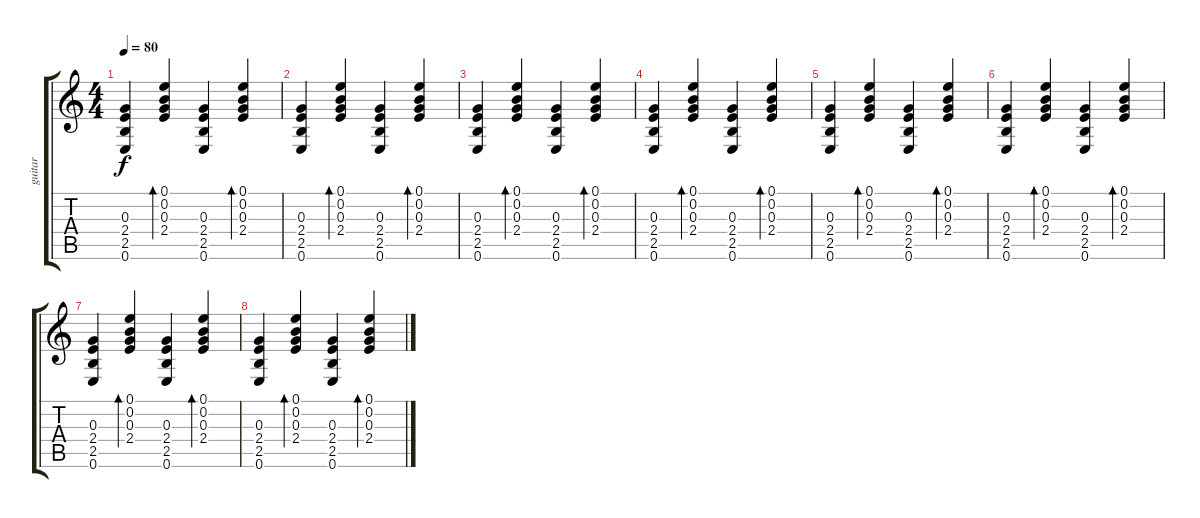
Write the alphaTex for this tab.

\track ("guitar" "guitar") {instrument electricguitarclean}
\staff {score tabs}
\tuning (E4 B3 G3 D3 A2 E2) {hide}
\ts (4 4)
\tempo 80
\clef g2
\ks c
(0.3 2.4 2.5 0.6).4{dy f} (0.1 0.2 0.3 2.4).4{bd 30} (0.3 2.4 2.5 0.6).4 (0.1 0.2 0.3 2.4).4{bd 30} |
(0.3 2.4 2.5 0.6).4 (0.1 0.2 0.3 2.4).4{bd 30} (0.3 2.4 2.5 0.6).4 (0.1 0.2 0.3 2.4).4{bd 30} |
(0.3 2.4 2.5 0.6).4 (0.1 0.2 0.3 2.4).4{bd 30} (0.3 2.4 2.5 0.6).4 (0.1 0.2 0.3 2.4).4{bd 30} |
(0.3 2.4 2.5 0.6).4 (0.1 0.2 0.3 2.4).4{bd 30} (0.3 2.4 2.5 0.6).4 (0.1 0.2 0.3 2.4).4{bd 30} |
(0.3 2.4 2.5 0.6).4 (0.1 0.2 0.3 2.4).4{bd 30} (0.3 2.4 2.5 0.6).4 (0.1 0.2 0.3 2.4).4{bd 30} |
(0.3 2.4 2.5 0.6).4 (0.1 0.2 0.3 2.4).4{bd 30} (0.3 2.4 2.5 0.6).4 (0.1 0.2 0.3 2.4).4{bd 30} |
(0.3 2.4 2.5 0.6).4 (0.1 0.2 0.3 2.4).4{bd 30} (0.3 2.4 2.5 0.6).4 (0.1 0.2 0.3 2.4).4{bd 30} |
(0.3 2.4 2.5 0.6).4 (0.1 0.2 0.3 2.4).4{bd 30} (0.3 2.4 2.5 0.6).4 (0.1 0.2 0.3 2.4).4{bd 30}
